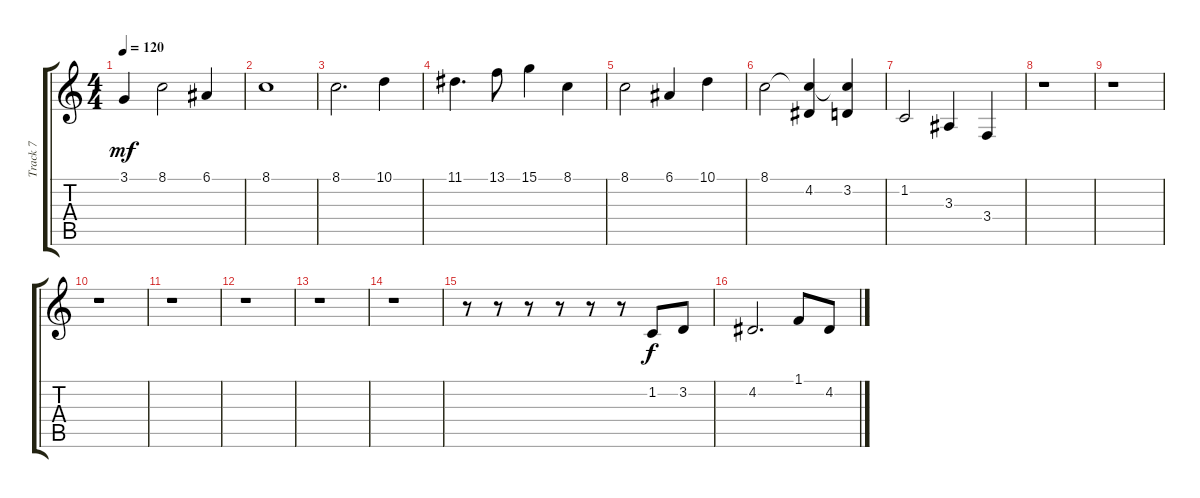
\track ("Track 7" "Track 7") {instrument violin}
\staff {score tabs}
\tuning (E4 B3 G3 D3 A2 E2) {hide}
\ts (4 4)
\tempo 120
\clef g2
\ks c
3.1.4{dy mf} 8.1.2 6.1.4 |
8.1.1 |
8.1.2{d} 10.1.4 |
11.1.4{d} 13.1.8 15.1.4 8.1.4 |
8.1.2 6.1.4 10.1.4 |
8.1.2 (8.1{t} 4.2).4 (8.1{t} 3.2).4 |
1.2.2 3.3.4 3.4.4 |
r.1 |
r.1 |
r.1 |
r.1 |
r.1 |
r.1 |
r.1 |
r.8 r.8 r.8 r.8 r.8 r.8 1.2.8{dy f} 3.2.8 |
4.2.2{d} 1.1.8 4.2.8
